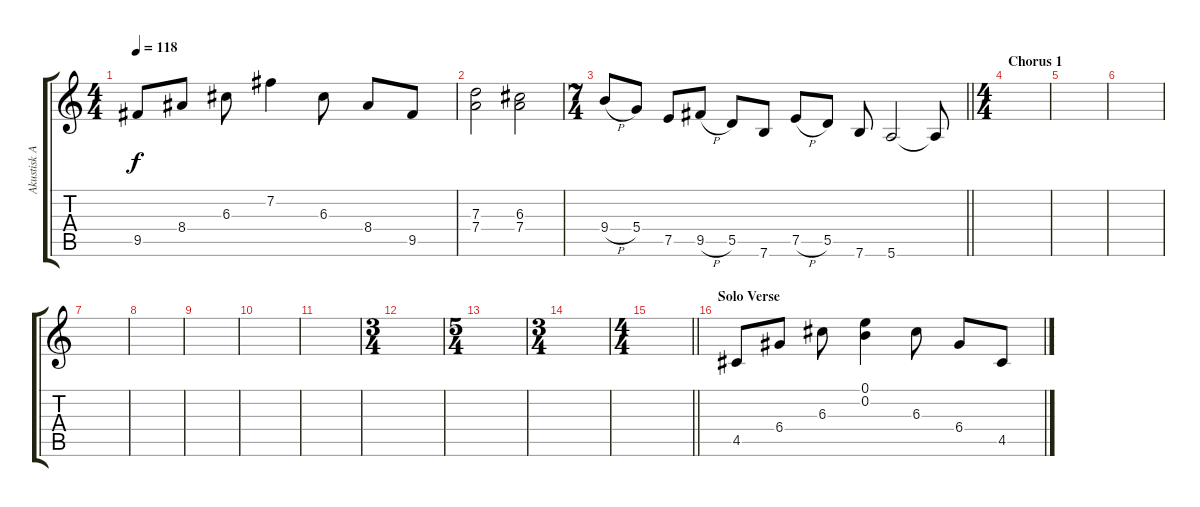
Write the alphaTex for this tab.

\track ("Akustisk Aske" "Akustisk A") {instrument acousticguitarsteel}
\staff {score tabs}
\tuning (E4 B3 G3 D3 A2 E2) {hide}
\ts (4 4)
\tempo 118
\clef g2
\ks c
9.5.8{dy f} 8.4.8 6.3.8 7.2.4 6.3.8 8.4.8 9.5.8 |
(7.3 7.4).2 (6.3 7.4).2 |
\ts (7 4)
\barLineRight lightlight
9.4{h}.8 5.4.8 7.5.8 9.5{h}.8 5.5.8 7.6.8 7.5{h}.8 5.5.8 7.6.8 5.6.2 5.6{t}.8 |
\ts (4 4)
\section ("" "Chorus 1")
|
|
|
|
|
|
|
|
\ts (3 4)
|
\ts (5 4)
|
\ts (3 4)
|
\ts (4 4)
\barLineRight lightlight
|
\section ("" "Solo Verse")
4.5.8 6.4.8 6.3.8 (0.1 0.2).4 6.3.8 6.4.8 4.5.8
